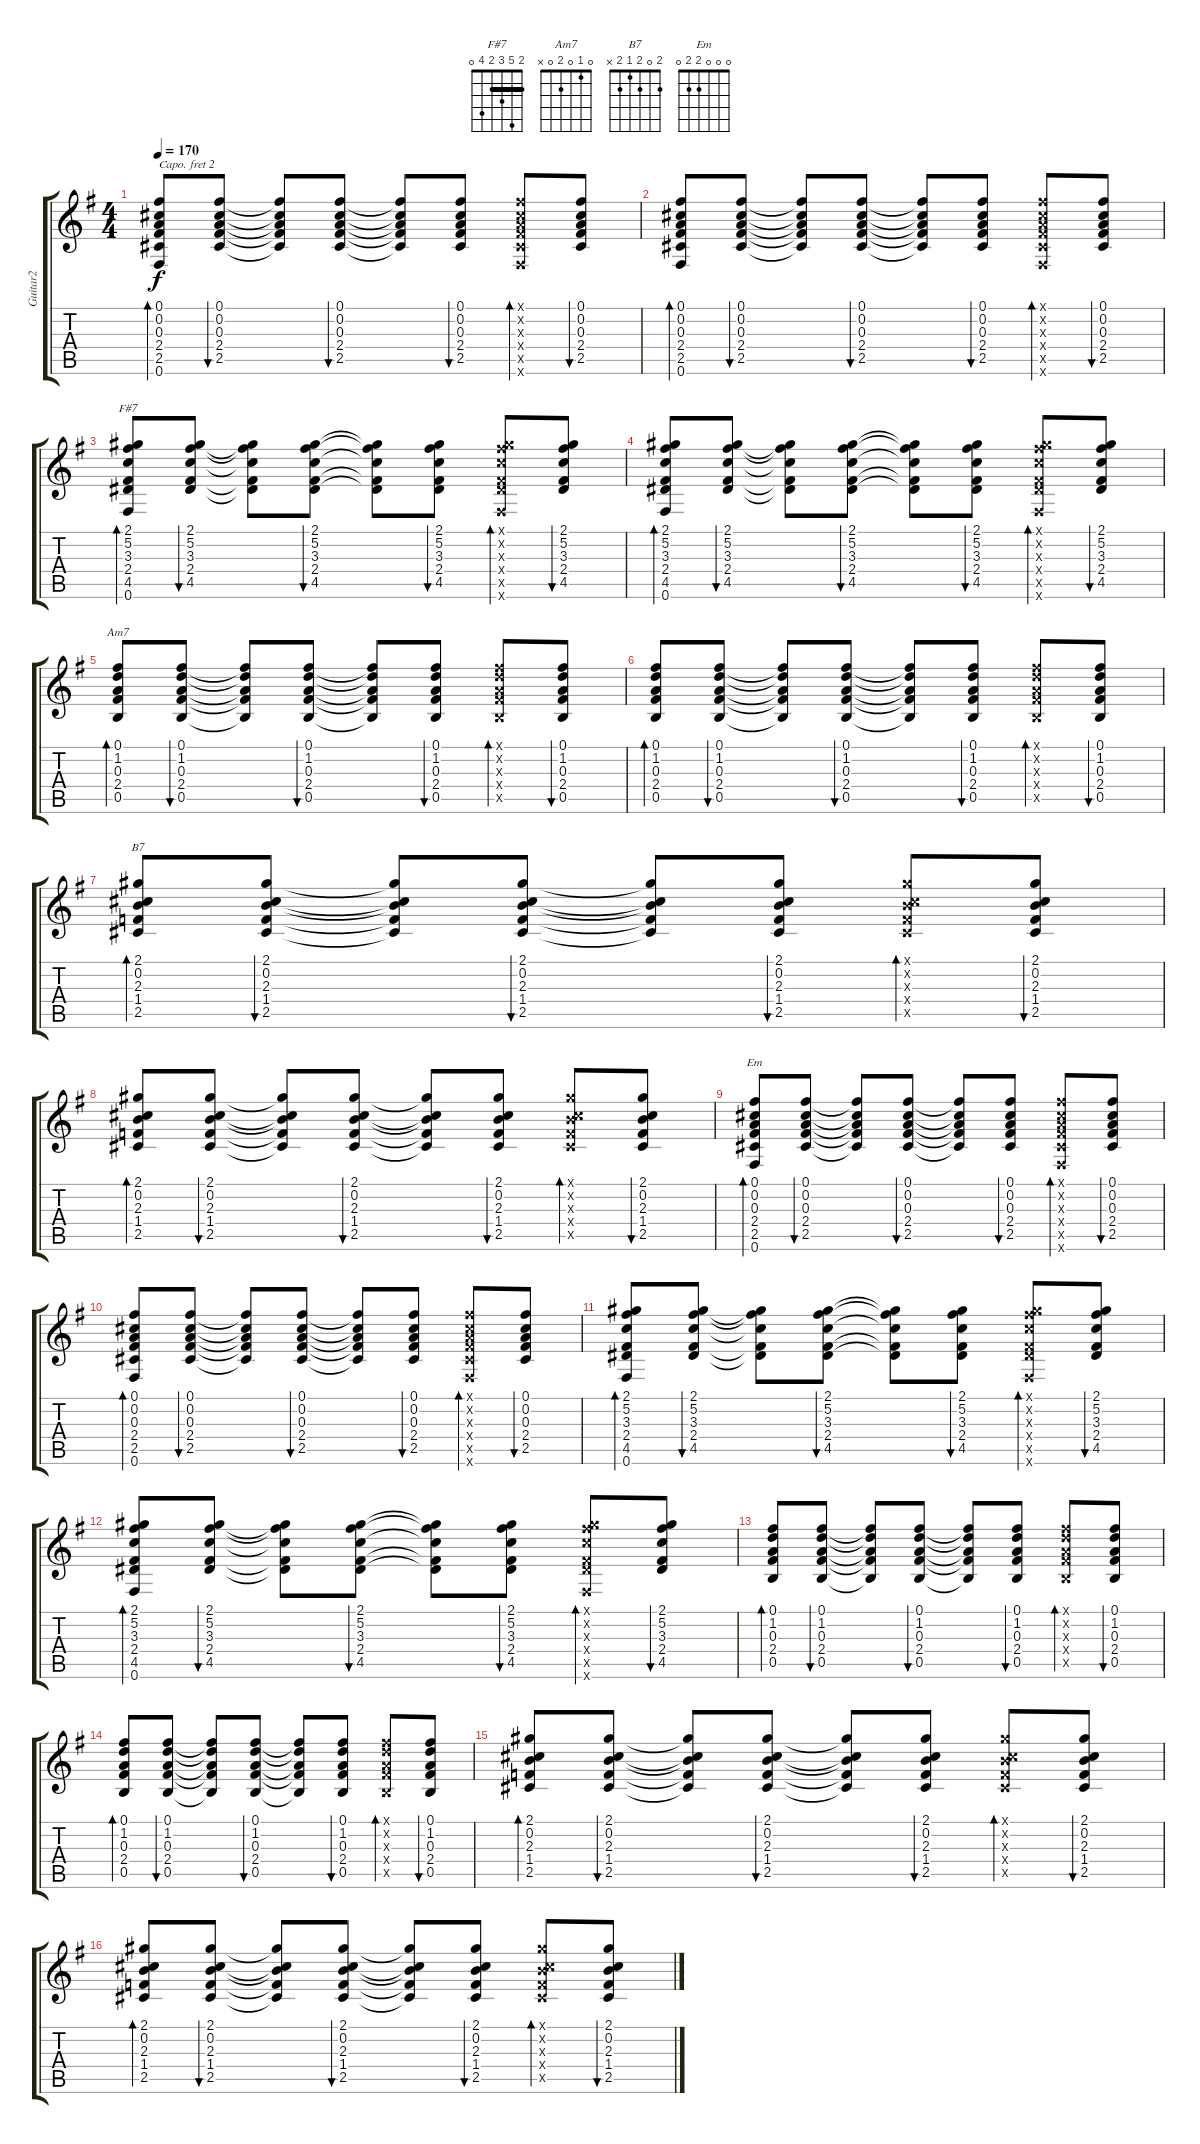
\track ("Guitar2" "Guitar2") {instrument acousticguitarnylon}
\staff {score tabs}
\capo 2
\tuning (E4 B3 G3 D3 A2 E2) {hide}
\chord ("F#7" 2 5 3 2 4 0) {barre 2}
\chord ("Am7" 0 1 0 2 0 x)
\chord ("B7" 2 0 2 1 2 x)
\chord ("Em" 0 0 0 2 2 0)
\ts (4 4)
\tempo 170
\clef g2
\ks eminor
(0.1 0.2 0.3 2.4 2.5 0.6).8{bd 60 dy f} (0.1 0.2 0.3 2.4 2.5).8{bu 60} (0.1{t} 0.2{t} 0.3{t} 2.4{t} 2.5{t}).8 (0.1 0.2 0.3 2.4 2.5).8{bu 60} (0.1{t} 0.2{t} 0.3{t} 2.4{t} 2.5{t}).8 (0.1 0.2 0.3 2.4 2.5).8{bu 60} (0.1{x} 0.2{x} 0.3{x} 2.4{x} 2.5{x} 0.6{x}).8{bd 60} (0.1 0.2 0.3 2.4 2.5).8{bu 60} |
(0.1 0.2 0.3 2.4 2.5 0.6).8{bd 60} (0.1 0.2 0.3 2.4 2.5).8{bu 60} (0.1{t} 0.2{t} 0.3{t} 2.4{t} 2.5{t}).8 (0.1 0.2 0.3 2.4 2.5).8{bu 60} (0.1{t} 0.2{t} 0.3{t} 2.4{t} 2.5{t}).8 (0.1 0.2 0.3 2.4 2.5).8{bu 60} (0.1{x} 0.2{x} 0.3{x} 2.4{x} 2.5{x} 0.6{x}).8{bd 60} (0.1 0.2 0.3 2.4 2.5).8{bu 60} |
(2.1 5.2 3.3 2.4 4.5 0.6).8{bd 60 ch "F#7"} (2.1 5.2 3.3 2.4 4.5).8{bu 60} (2.1{t} 5.2{t} 3.3{t} 2.4{t} 4.5{t}).8 (2.1 5.2 3.3 2.4 4.5).8{bu 60} (2.1{t} 5.2{t} 3.3{t} 2.4{t} 4.5{t}).8 (2.1 5.2 3.3 2.4 4.5).8{bu 60} (2.1{x} 5.2{x} 3.3{x} 2.4{x} 4.5{x} 0.6{x}).8{bd 60} (2.1 5.2 3.3 2.4 4.5).8{bu 60} |
(2.1 5.2 3.3 2.4 4.5 0.6).8{bd 60} (2.1 5.2 3.3 2.4 4.5).8{bu 60} (2.1{t} 5.2{t} 3.3{t} 2.4{t} 4.5{t}).8 (2.1 5.2 3.3 2.4 4.5).8{bu 60} (2.1{t} 5.2{t} 3.3{t} 2.4{t} 4.5{t}).8 (2.1 5.2 3.3 2.4 4.5).8{bu 60} (2.1{x} 5.2{x} 3.3{x} 2.4{x} 4.5{x} 0.6{x}).8{bd 60} (2.1 5.2 3.3 2.4 4.5).8{bu 60} |
(0.1 1.2 0.3 2.4 0.5).8{bd 60 ch "Am7"} (0.1 1.2 0.3 2.4 0.5).8{bu 60} (0.1{t} 1.2{t} 0.3{t} 2.4{t} 0.5{t}).8 (0.1 1.2 0.3 2.4 0.5).8{bu 60} (0.1{t} 1.2{t} 0.3{t} 2.4{t} 0.5{t}).8 (0.1 1.2 0.3 2.4 0.5).8{bu 60} (0.1{x} 1.2{x} 0.3{x} 2.4{x} 0.5{x}).8{bd 60} (0.1 1.2 0.3 2.4 0.5).8{bu 60} |
(0.1 1.2 0.3 2.4 0.5).8{bd 60} (0.1 1.2 0.3 2.4 0.5).8{bu 60} (0.1{t} 1.2{t} 0.3{t} 2.4{t} 0.5{t}).8 (0.1 1.2 0.3 2.4 0.5).8{bu 60} (0.1{t} 1.2{t} 0.3{t} 2.4{t} 0.5{t}).8 (0.1 1.2 0.3 2.4 0.5).8{bu 60} (0.1{x} 1.2{x} 0.3{x} 2.4{x} 0.5{x}).8{bd 60} (0.1 1.2 0.3 2.4 0.5).8{bu 60} |
(2.1 0.2 2.3 1.4 2.5).8{bd 60 ch "B7"} (2.1 0.2 2.3 1.4 2.5).8{bu 60} (2.1{t} 0.2{t} 2.3{t} 1.4{t} 2.5{t}).8 (2.1 0.2 2.3 1.4 2.5).8{bu 60} (2.1{t} 0.2{t} 2.3{t} 1.4{t} 2.5{t}).8 (2.1 0.2 2.3 1.4 2.5).8{bu 60} (2.1{x} 0.2{x} 2.3{x} 1.4{x} 2.5{x}).8{bd 60} (2.1 0.2 2.3 1.4 2.5).8{bu 60} |
(2.1 0.2 2.3 1.4 2.5).8{bd 60} (2.1 0.2 2.3 1.4 2.5).8{bu 60} (2.1{t} 0.2{t} 2.3{t} 1.4{t} 2.5{t}).8 (2.1 0.2 2.3 1.4 2.5).8{bu 60} (2.1{t} 0.2{t} 2.3{t} 1.4{t} 2.5{t}).8 (2.1 0.2 2.3 1.4 2.5).8{bu 60} (2.1{x} 0.2{x} 2.3{x} 1.4{x} 2.5{x}).8{bd 60} (2.1 0.2 2.3 1.4 2.5).8{bu 60} |
(0.1 0.2 0.3 2.4 2.5 0.6).8{bd 60 ch "Em"} (0.1 0.2 0.3 2.4 2.5).8{bu 60} (0.1{t} 0.2{t} 0.3{t} 2.4{t} 2.5{t}).8 (0.1 0.2 0.3 2.4 2.5).8{bu 60} (0.1{t} 0.2{t} 0.3{t} 2.4{t} 2.5{t}).8 (0.1 0.2 0.3 2.4 2.5).8{bu 60} (0.1{x} 0.2{x} 0.3{x} 2.4{x} 2.5{x} 0.6{x}).8{bd 60} (0.1 0.2 0.3 2.4 2.5).8{bu 60} |
(0.1 0.2 0.3 2.4 2.5 0.6).8{bd 60} (0.1 0.2 0.3 2.4 2.5).8{bu 60} (0.1{t} 0.2{t} 0.3{t} 2.4{t} 2.5{t}).8 (0.1 0.2 0.3 2.4 2.5).8{bu 60} (0.1{t} 0.2{t} 0.3{t} 2.4{t} 2.5{t}).8 (0.1 0.2 0.3 2.4 2.5).8{bu 60} (0.1{x} 0.2{x} 0.3{x} 2.4{x} 2.5{x} 0.6{x}).8{bd 60} (0.1 0.2 0.3 2.4 2.5).8{bu 60} |
(2.1 5.2 3.3 2.4 4.5 0.6).8{bd 60} (2.1 5.2 3.3 2.4 4.5).8{bu 60} (2.1{t} 5.2{t} 3.3{t} 2.4{t} 4.5{t}).8 (2.1 5.2 3.3 2.4 4.5).8{bu 60} (2.1{t} 5.2{t} 3.3{t} 2.4{t} 4.5{t}).8 (2.1 5.2 3.3 2.4 4.5).8{bu 60} (2.1{x} 5.2{x} 3.3{x} 2.4{x} 4.5{x} 0.6{x}).8{bd 60} (2.1 5.2 3.3 2.4 4.5).8{bu 60} |
(2.1 5.2 3.3 2.4 4.5 0.6).8{bd 60} (2.1 5.2 3.3 2.4 4.5).8{bu 60} (2.1{t} 5.2{t} 3.3{t} 2.4{t} 4.5{t}).8 (2.1 5.2 3.3 2.4 4.5).8{bu 60} (2.1{t} 5.2{t} 3.3{t} 2.4{t} 4.5{t}).8 (2.1 5.2 3.3 2.4 4.5).8{bu 60} (2.1{x} 5.2{x} 3.3{x} 2.4{x} 4.5{x} 0.6{x}).8{bd 60} (2.1 5.2 3.3 2.4 4.5).8{bu 60} |
(0.1 1.2 0.3 2.4 0.5).8{bd 60} (0.1 1.2 0.3 2.4 0.5).8{bu 60} (0.1{t} 1.2{t} 0.3{t} 2.4{t} 0.5{t}).8 (0.1 1.2 0.3 2.4 0.5).8{bu 60} (0.1{t} 1.2{t} 0.3{t} 2.4{t} 0.5{t}).8 (0.1 1.2 0.3 2.4 0.5).8{bu 60} (0.1{x} 1.2{x} 0.3{x} 2.4{x} 0.5{x}).8{bd 60} (0.1 1.2 0.3 2.4 0.5).8{bu 60} |
(0.1 1.2 0.3 2.4 0.5).8{bd 60} (0.1 1.2 0.3 2.4 0.5).8{bu 60} (0.1{t} 1.2{t} 0.3{t} 2.4{t} 0.5{t}).8 (0.1 1.2 0.3 2.4 0.5).8{bu 60} (0.1{t} 1.2{t} 0.3{t} 2.4{t} 0.5{t}).8 (0.1 1.2 0.3 2.4 0.5).8{bu 60} (0.1{x} 1.2{x} 0.3{x} 2.4{x} 0.5{x}).8{bd 60} (0.1 1.2 0.3 2.4 0.5).8{bu 60} |
(2.1 0.2 2.3 1.4 2.5).8{bd 60} (2.1 0.2 2.3 1.4 2.5).8{bu 60} (2.1{t} 0.2{t} 2.3{t} 1.4{t} 2.5{t}).8 (2.1 0.2 2.3 1.4 2.5).8{bu 60} (2.1{t} 0.2{t} 2.3{t} 1.4{t} 2.5{t}).8 (2.1 0.2 2.3 1.4 2.5).8{bu 60} (2.1{x} 0.2{x} 2.3{x} 1.4{x} 2.5{x}).8{bd 60} (2.1 0.2 2.3 1.4 2.5).8{bu 60} |
(2.1 0.2 2.3 1.4 2.5).8{bd 60} (2.1 0.2 2.3 1.4 2.5).8{bu 60} (2.1{t} 0.2{t} 2.3{t} 1.4{t} 2.5{t}).8 (2.1 0.2 2.3 1.4 2.5).8{bu 60} (2.1{t} 0.2{t} 2.3{t} 1.4{t} 2.5{t}).8 (2.1 0.2 2.3 1.4 2.5).8{bu 60} (2.1{x} 0.2{x} 2.3{x} 1.4{x} 2.5{x}).8{bd 60} (2.1 0.2 2.3 1.4 2.5).8{bu 60}
